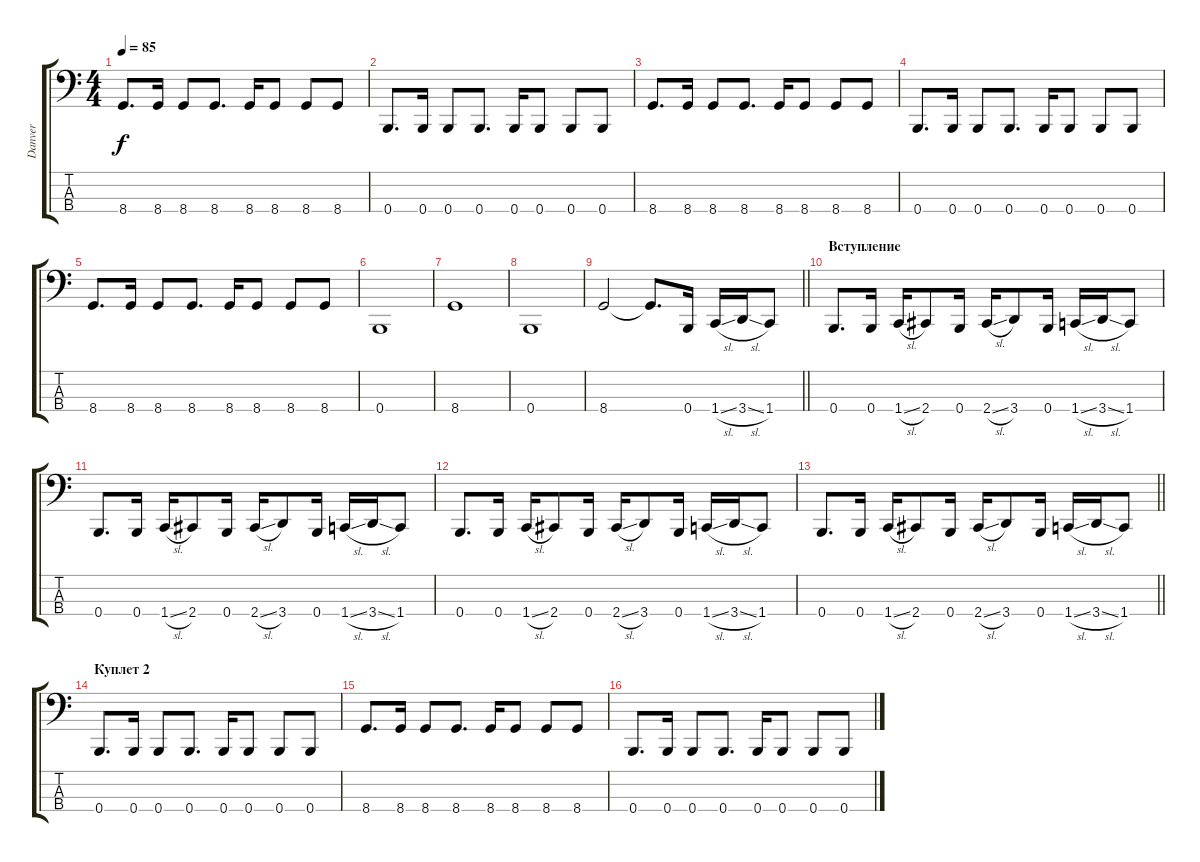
\track ("Danver" "Danver") {instrument electricbassfinger}
\staff {score tabs}
\tuning (E2 B1 Gb1 B0) {hide}
\ts (4 4)
\tempo 85
\clef f4
\ks c
8.4.8{d dy f} 8.4.16 8.4.8 8.4.8{d} 8.4.16 8.4.8 8.4.8 8.4.8 |
0.4.8{d} 0.4.16 0.4.8 0.4.8{d} 0.4.16 0.4.8 0.4.8 0.4.8 |
8.4.8{d} 8.4.16 8.4.8 8.4.8{d} 8.4.16 8.4.8 8.4.8 8.4.8 |
0.4.8{d} 0.4.16 0.4.8 0.4.8{d} 0.4.16 0.4.8 0.4.8 0.4.8 |
8.4.8{d} 8.4.16 8.4.8 8.4.8{d} 8.4.16 8.4.8 8.4.8 8.4.8 |
0.4.1 |
8.4.1 |
0.4.1 |
\barLineRight lightlight
8.4.2 8.4{t}.8{d} 0.4.16 1.4{sl}.16 3.4{sl}.16 1.4.8 |
\section ("" "Вступление")
0.4.8{d} 0.4.16 1.4{sl}.16 2.4.8 0.4.16 2.4{sl}.16 3.4.8 0.4.16 1.4{sl}.16 3.4{sl}.16 1.4.8 |
0.4.8{d} 0.4.16 1.4{sl}.16 2.4.8 0.4.16 2.4{sl}.16 3.4.8 0.4.16 1.4{sl}.16 3.4{sl}.16 1.4.8 |
0.4.8{d} 0.4.16 1.4{sl}.16 2.4.8 0.4.16 2.4{sl}.16 3.4.8 0.4.16 1.4{sl}.16 3.4{sl}.16 1.4.8 |
\barLineRight lightlight
0.4.8{d} 0.4.16 1.4{sl}.16 2.4.8 0.4.16 2.4{sl}.16 3.4.8 0.4.16 1.4{sl}.16 3.4{sl}.16 1.4.8 |
\section ("" "Куплет 2")
0.4.8{d} 0.4.16 0.4.8 0.4.8{d} 0.4.16 0.4.8 0.4.8 0.4.8 |
8.4.8{d} 8.4.16 8.4.8 8.4.8{d} 8.4.16 8.4.8 8.4.8 8.4.8 |
0.4.8{d} 0.4.16 0.4.8 0.4.8{d} 0.4.16 0.4.8 0.4.8 0.4.8
